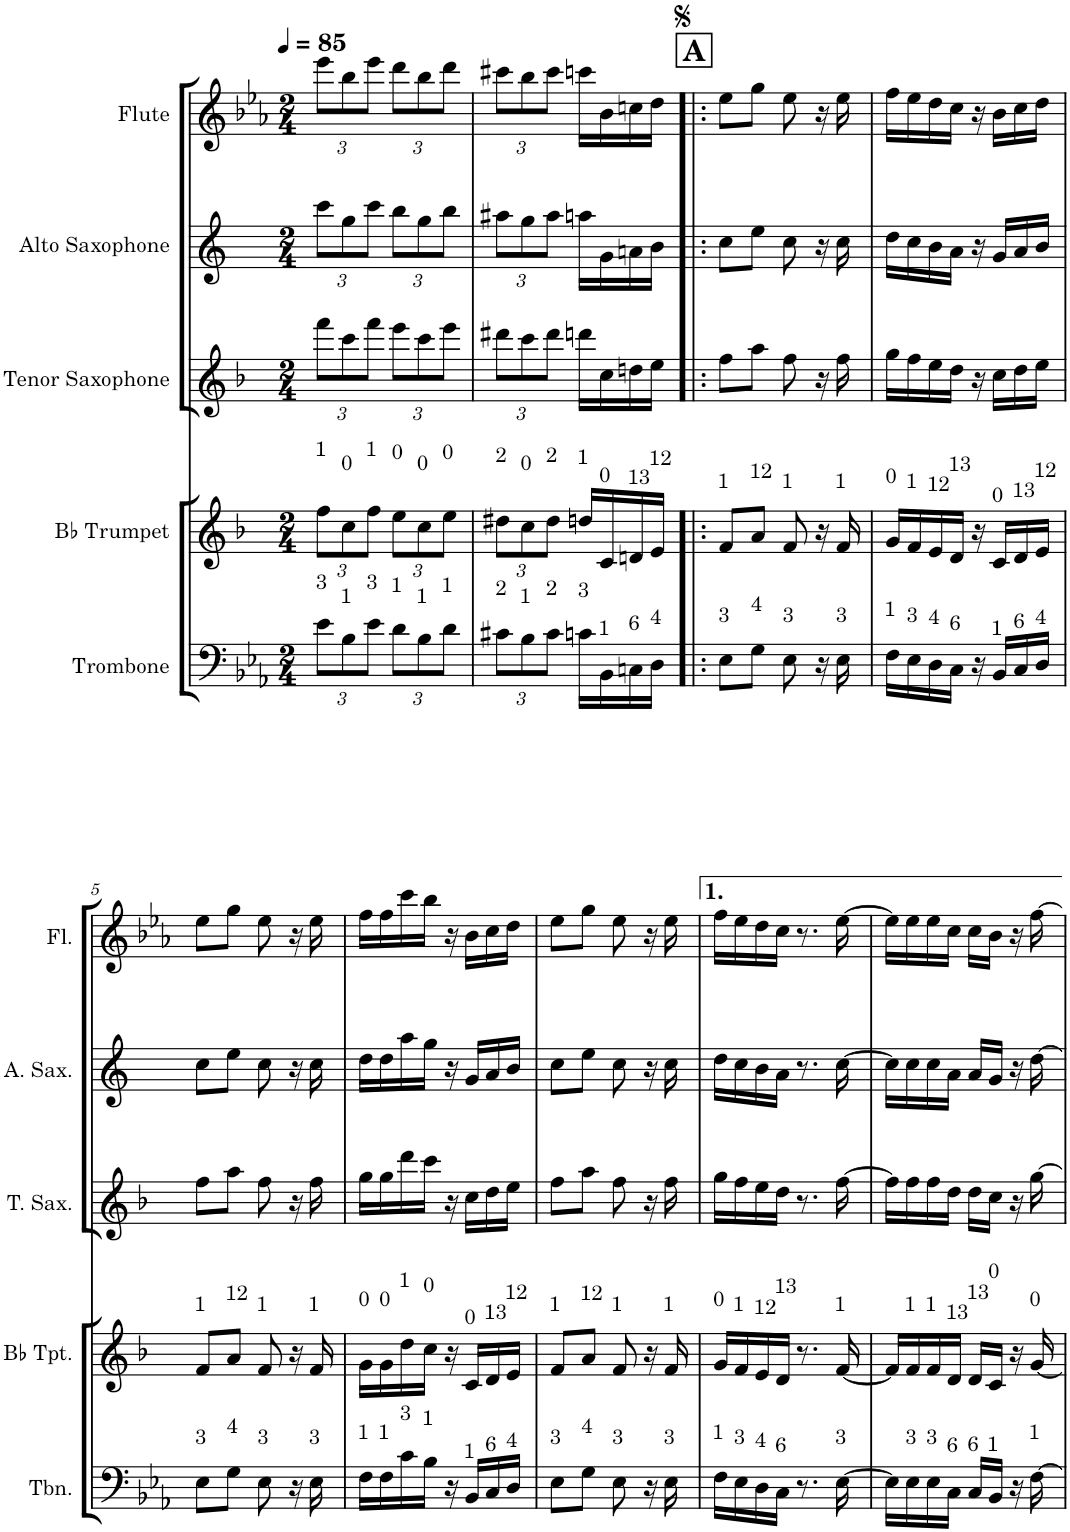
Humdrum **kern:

**kern	**kern	**kern	**kern	**kern
*part5	*part4	*part3	*part2	*part1
*staff5	*staff4	*staff3	*staff2	*staff1
*I"Trombone	*I"Bb Trumpet	*I"Tenor Saxophone	*I"Alto Saxophone	*I"Flute
*I'Tbn.	*I'Bb Tpt.	*I'T. Sax.	*I'A. Sax.	*I'Fl.
*clefF4	*clefG2	*clefG2	*clefG2	*clefG2
*	*Trd1c2	*Trd8c14	*Trd5c9	*
*k[b-e-a-]	*k[b-]	*k[b-]	*k[]	*k[b-e-a-]
*M2/4	*M2/4	*M2/4	*M2/4	*M2/4
*MM85	*MM85	*MM85	*MM85	*MM85
*Xbrackettup	*Xbrackettup	*Xbrackettup	*Xbrackettup	*Xbrackettup
=1	=1	=1	=1	=1
!	!LO:TX:a:t=1	!	!	!
!LO:TX:a:t=3	!	!	!	!
12e-\L	12ff\L	12fff\L	12ccc\L	12eee-\L
!	!LO:TX:a:t=0	!	!	!
!LO:TX:a:t=1	!	!	!	!
12B-\	12cc\	12ccc\	12gg\	12bb-\
!	!LO:TX:a:t=1	!	!	!
!LO:TX:a:t=3	!	!	!	!
12e-\J	12ff\J	12fff\J	12ccc\J	12eee-\J
!	!LO:TX:a:t=0	!	!	!
!LO:TX:a:t=1	!	!	!	!
12d\L	12ee\L	12eee\L	12bb\L	12ddd\L
!	!LO:TX:a:t=0	!	!	!
!LO:TX:a:t=1	!	!	!	!
12B-\	12cc\	12ccc\	12gg\	12bb-\
!	!LO:TX:a:t=0	!	!	!
!LO:TX:a:t=1	!	!	!	!
12d\J	12ee\J	12eee\J	12bb\J	12ddd\J
=2	=2	=2	=2	=2
!	!LO:TX:a:t=2	!	!	!
!LO:TX:a:t=2	!	!	!	!
12c#X\L	12dd#X\L	12ddd#X\L	12aa#X\L	12ccc#X\L
!	!LO:TX:a:t=0	!	!	!
!LO:TX:a:t=1	!	!	!	!
12B-\	12cc\	12ccc\	12gg\	12bb-\
!	!LO:TX:a:t=2	!	!	!
!LO:TX:a:t=2	!	!	!	!
12c#\J	12dd#\J	12ddd#\J	12aa#\J	12ccc#\J
!	!LO:TX:a:t=1	!	!	!
!LO:TX:a:t=3	!	!	!	!
16cn\LL	16ddn/LL	16dddn\LL	16aan\LL	16cccn\LL
!	!LO:TX:a:t=0	!	!	!
!LO:TX:a:t=1	!	!	!	!
16BB-\	16c/	16cc\	16g\	16b-\
!	!LO:TX:a:t=13	!	!	!
!LO:TX:a:t=6	!	!	!	!
16Cn\	16dn/	16ddn\	16an\	16ccn\
!	!LO:TX:a:t=12	!	!	!
!LO:TX:a:t=4	!	!	!	!
16D\JJ	16e/JJ	16ee\JJ	16b\JJ	16dd\JJ
!!LO:REH:place=s1:a:B:cj:fs=14:t=A
=3!|:	=3!|:	=3!|:	=3!|:	=3!|:
!	!LO:TX:a:t=1	!	!	!
!LO:TX:a:t=3	!	!	!	!
8E-\L	8f/L	8ff\L	8cc\L	8ee-\L
!	!LO:TX:a:t=12	!	!	!
!LO:TX:a:t=4	!	!	!	!
8G\J	8a/J	8aa\J	8ee\J	8gg\J
!	!LO:TX:a:t=1	!	!	!
!LO:TX:a:t=3	!	!	!	!
8E-\	8f/	8ff\	8cc\	8ee-\
16r	16r	16r	16r	16r
!	!LO:TX:a:t=1	!	!	!
!LO:TX:a:t=3	!	!	!	!
16E-\	16f/	16ff\	16cc\	16ee-\
=4	=4	=4	=4	=4
!	!LO:TX:a:t=0	!	!	!
!LO:TX:a:t=1	!	!	!	!
16F\LL	16g/LL	16gg\LL	16dd\LL	16ff\LL
!	!LO:TX:a:t=1	!	!	!
!LO:TX:a:t=3	!	!	!	!
16E-\	16f/	16ff\	16cc\	16ee-\
!	!LO:TX:a:t=12	!	!	!
!LO:TX:a:t=4	!	!	!	!
16D\	16e/	16ee\	16b\	16dd\
!	!LO:TX:a:t=13	!	!	!
!LO:TX:a:t=6	!	!	!	!
16C\JJ	16d/JJ	16dd\JJ	16a\JJ	16cc\JJ
16r	16r	16r	16r	16r
!	!LO:TX:a:t=0	!	!	!
!LO:TX:a:t=1	!	!	!	!
16BB-/LL	16c/LL	16cc\LL	16g/LL	16b-\LL
!	!LO:TX:a:t=13	!	!	!
!LO:TX:a:t=6	!	!	!	!
16C/	16d/	16dd\	16a/	16cc\
!	!LO:TX:a:t=12	!	!	!
!LO:TX:a:t=4	!	!	!	!
16D/JJ	16e/JJ	16ee\JJ	16b/JJ	16dd\JJ
!!LO:LB:g=z
=5	=5	=5	=5	=5
!	!LO:TX:a:t=1	!	!	!
!LO:TX:a:t=3	!	!	!	!
8E-\L	8f/L	8ff\L	8cc\L	8ee-\L
!	!LO:TX:a:t=12	!	!	!
!LO:TX:a:t=4	!	!	!	!
8G\J	8a/J	8aa\J	8ee\J	8gg\J
!	!LO:TX:a:t=1	!	!	!
!LO:TX:a:t=3	!	!	!	!
8E-\	8f/	8ff\	8cc\	8ee-\
16r	16r	16r	16r	16r
!	!LO:TX:a:t=1	!	!	!
!LO:TX:a:t=3	!	!	!	!
16E-\	16f/	16ff\	16cc\	16ee-\
=6	=6	=6	=6	=6
!	!LO:TX:a:t=0	!	!	!
!LO:TX:a:t=1	!	!	!	!
16F\LL	16g\LL	16gg\LL	16dd\LL	16ff\LL
!	!LO:TX:a:t=0	!	!	!
!LO:TX:a:t=1	!	!	!	!
16F\	16g\	16gg\	16dd\	16ff\
!	!LO:TX:a:t=1	!	!	!
!LO:TX:a:t=3	!	!	!	!
16c\	16dd\	16ddd\	16aa\	16ccc\
!	!LO:TX:a:t=0	!	!	!
!LO:TX:a:t=1	!	!	!	!
16B-\JJ	16cc\JJ	16ccc\JJ	16gg\JJ	16bb-\JJ
16r	16r	16r	16r	16r
!	!LO:TX:a:t=0	!	!	!
!LO:TX:a:t=1	!	!	!	!
16BB-/LL	16c/LL	16cc\LL	16g/LL	16b-\LL
!	!LO:TX:a:t=13	!	!	!
!LO:TX:a:t=6	!	!	!	!
16C/	16d/	16dd\	16a/	16cc\
!	!LO:TX:a:t=12	!	!	!
!LO:TX:a:t=4	!	!	!	!
16D/JJ	16e/JJ	16ee\JJ	16b/JJ	16dd\JJ
=7	=7	=7	=7	=7
!	!LO:TX:a:t=1	!	!	!
!LO:TX:a:t=3	!	!	!	!
8E-\L	8f/L	8ff\L	8cc\L	8ee-\L
!	!LO:TX:a:t=12	!	!	!
!LO:TX:a:t=4	!	!	!	!
8G\J	8a/J	8aa\J	8ee\J	8gg\J
!	!LO:TX:a:t=1	!	!	!
!LO:TX:a:t=3	!	!	!	!
8E-\	8f/	8ff\	8cc\	8ee-\
16r	16r	16r	16r	16r
!	!LO:TX:a:t=1	!	!	!
!LO:TX:a:t=3	!	!	!	!
16E-\	16f/	16ff\	16cc\	16ee-\
=8	=8	=8	=8	=8
!	!LO:TX:a:t=0	!	!	!
!LO:TX:a:t=1	!	!	!	!
16F\LL	16g/LL	16gg\LL	16dd\LL	16ff\LL
!	!LO:TX:a:t=1	!	!	!
!LO:TX:a:t=3	!	!	!	!
16E-\	16f/	16ff\	16cc\	16ee-\
!	!LO:TX:a:t=12	!	!	!
!LO:TX:a:t=4	!	!	!	!
16D\	16e/	16ee\	16b\	16dd\
!	!LO:TX:a:t=13	!	!	!
!LO:TX:a:t=6	!	!	!	!
16C\JJ	16d/JJ	16dd\JJ	16a\JJ	16cc\JJ
8.r	8.r	8.r	8.r	8.r
!	!LO:TX:a:t=1	!	!	!
!LO:TX:a:t=3	!	!	!	!
[16E-\	[16f/	[16ff\	[16cc\	[16ee-\
=9	=9	=9	=9	=9
16E-\LL]	16f/LL]	16ff\LL]	16cc\LL]	16ee-\LL]
!	!LO:TX:a:t=1	!	!	!
!LO:TX:a:t=3	!	!	!	!
16E-\	16f/	16ff\	16cc\	16ee-\
!	!LO:TX:a:t=1	!	!	!
!LO:TX:a:t=3	!	!	!	!
16E-\	16f/	16ff\	16cc\	16ee-\
!	!LO:TX:a:t=13	!	!	!
!LO:TX:a:t=6	!	!	!	!
16C\JJ	16d/JJ	16dd\JJ	16a\JJ	16cc\JJ
!	!LO:TX:a:t=13	!	!	!
!LO:TX:a:t=6	!	!	!	!
16C/LL	16d/LL	16dd\LL	16a/LL	16cc\LL
!	!LO:TX:a:t=0	!	!	!
!LO:TX:a:t=1	!	!	!	!
16BB-/JJ	16c/JJ	16cc\JJ	16g/JJ	16b-\JJ
16r	16r	16r	16r	16r
!	!LO:TX:a:t=0	!	!	!
!LO:TX:a:t=1	!	!	!	!
[16F\	[16g/	[16gg\	[16dd\	[16ff\
=	=	=	=	=
*-	*-	*-	*-	*-
